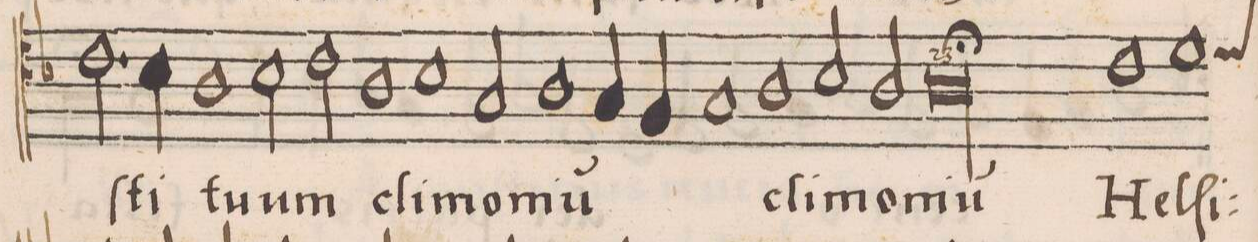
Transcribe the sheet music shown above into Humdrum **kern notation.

**kern	**text	**text
*I"ALTVS	*	*
*clefC4	*	*
*k[b-]	*	*
*met(C)	*	*
*M2/1	*	*
2.c\	.	.
4B-\	-ſti	.
1A	tu-	.
=96-	=96-	=96-
2B-\	-um	.
2c\	.	.
1A	cli-	.
=97-	=97-	=97-
1B-	-mo-	.
2G/	-ni-	.
1A\	-u(m)	.
=98-	=98-	=98-
4G/	.	.
4F/	.	.
1G	.	.
=99-	=99-	=99-
1A	cli-	.
2B-/	-mo-	.
2A/	-ni-	.
=100-	=100-	=100-
0A;l	-u(m)	.
=101-	=101-	=101-
1c	Hel-	.
*custos:d	*	*
1d	-ſi-	.
=102-	=102-	=102-
*-	*-	*-
